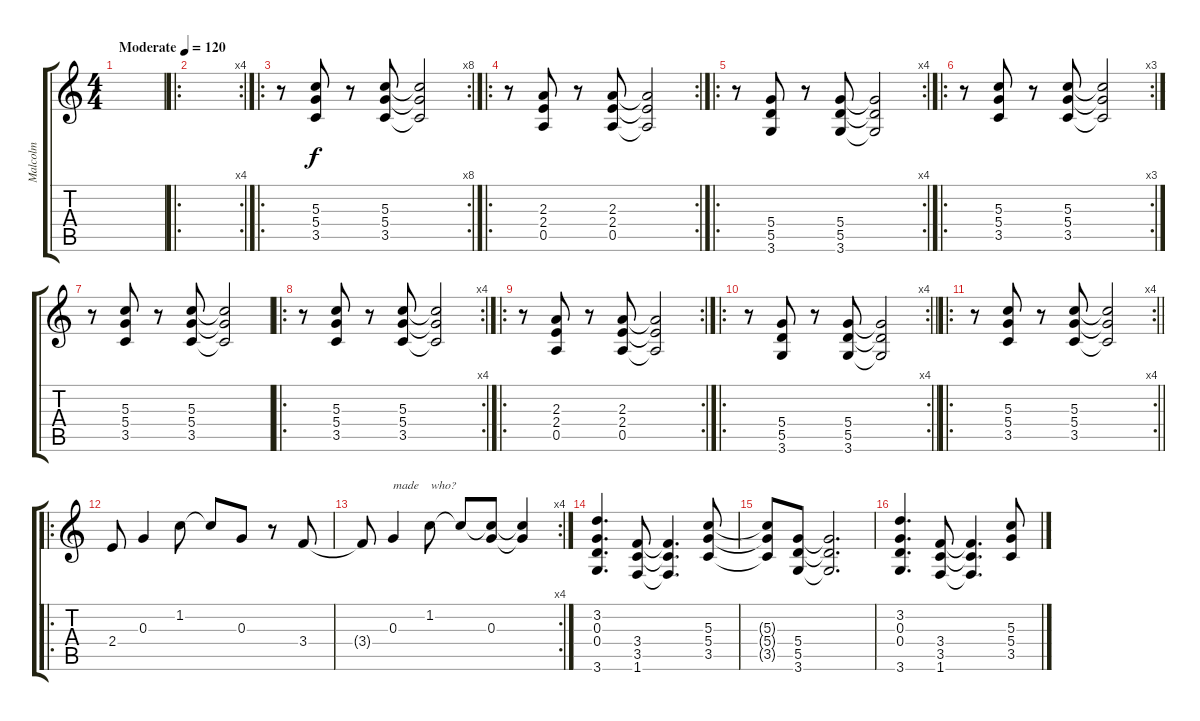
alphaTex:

\track ("Malcolm" "Malcolm") {instrument overdrivenguitar}
\staff {score tabs}
\tuning (E4 B3 G3 D3 A2 E2) {hide}
\ts (4 4)
\tempo (120 "Moderate")
\clef g2
\ks c
|
\ro
\rc 4
|
\ro
\rc 8
r.8 (5.3 5.4 3.5).8 r.8 (5.3 5.4 3.5).8 (5.3{t} 5.4{t} 3.5{t}).2 |
\ro
\rc 2
r.8 (2.3 2.4 0.5).8 r.8 (2.3 2.4 0.5).8 (2.3{t} 2.4{t} 0.5{t}).2 |
\ro
\rc 4
r.8 (5.4 5.5 3.6).8 r.8 (5.4 5.5 3.6).8 (5.4{t} 5.5{t} 3.6{t}).2 |
\ro
\rc 3
r.8 (5.3 5.4 3.5).8 r.8 (5.3 5.4 3.5).8 (5.3{t} 5.4{t} 3.5{t}).2 |
r.8 (5.3 5.4 3.5).8 r.8 (5.3 5.4 3.5).8 (5.3{t} 5.4{t} 3.5{t}).2 |
\ro
\rc 4
r.8 (5.3 5.4 3.5).8 r.8 (5.3 5.4 3.5).8 (5.3{t} 5.4{t} 3.5{t}).2 |
\ro
\rc 2
r.8 (2.3 2.4 0.5).8 r.8 (2.3 2.4 0.5).8 (2.3{t} 2.4{t} 0.5{t}).2 |
\ro
\rc 4
\barLineRight lightlight
r.8 (5.4 5.5 3.6).8 r.8 (5.4 5.5 3.6).8 (5.4{t} 5.5{t} 3.6{t}).2 |
\ro
\rc 4
\barLineRight lightlight
r.8 (5.3 5.4 3.5).8 r.8 (5.3 5.4 3.5).8 (5.3{t} 5.4{t} 3.5{t}).2 |
\ro
2.4.8 0.3.4 1.2.8 1.2{t}.8 0.3.8 r.8 3.4.8 |
\rc 4
3.4{t}.8 0.3.4{txt "made    who?"} 1.2.8 1.2{t}.8 (1.2{t} 0.3).8 (1.2{t} 0.3{t}).4 |
(3.2 0.3 0.4 3.6).4{d} (3.4 3.5 1.6).8 (3.4{t} 3.5{t} 1.6{t}).4{d} (5.3 5.4 3.5).8 |
(5.3{t} 5.4{t} 3.5{t}).8 (5.4 5.5 3.6).8 (5.4{t} 5.5{t} 3.6{t}).2{d} |
(3.2 0.3 0.4 3.6).4{d} (3.4 3.5 1.6).8 (3.4{t} 3.5{t} 1.6{t}).4{d} (5.3 5.4 3.5).8
